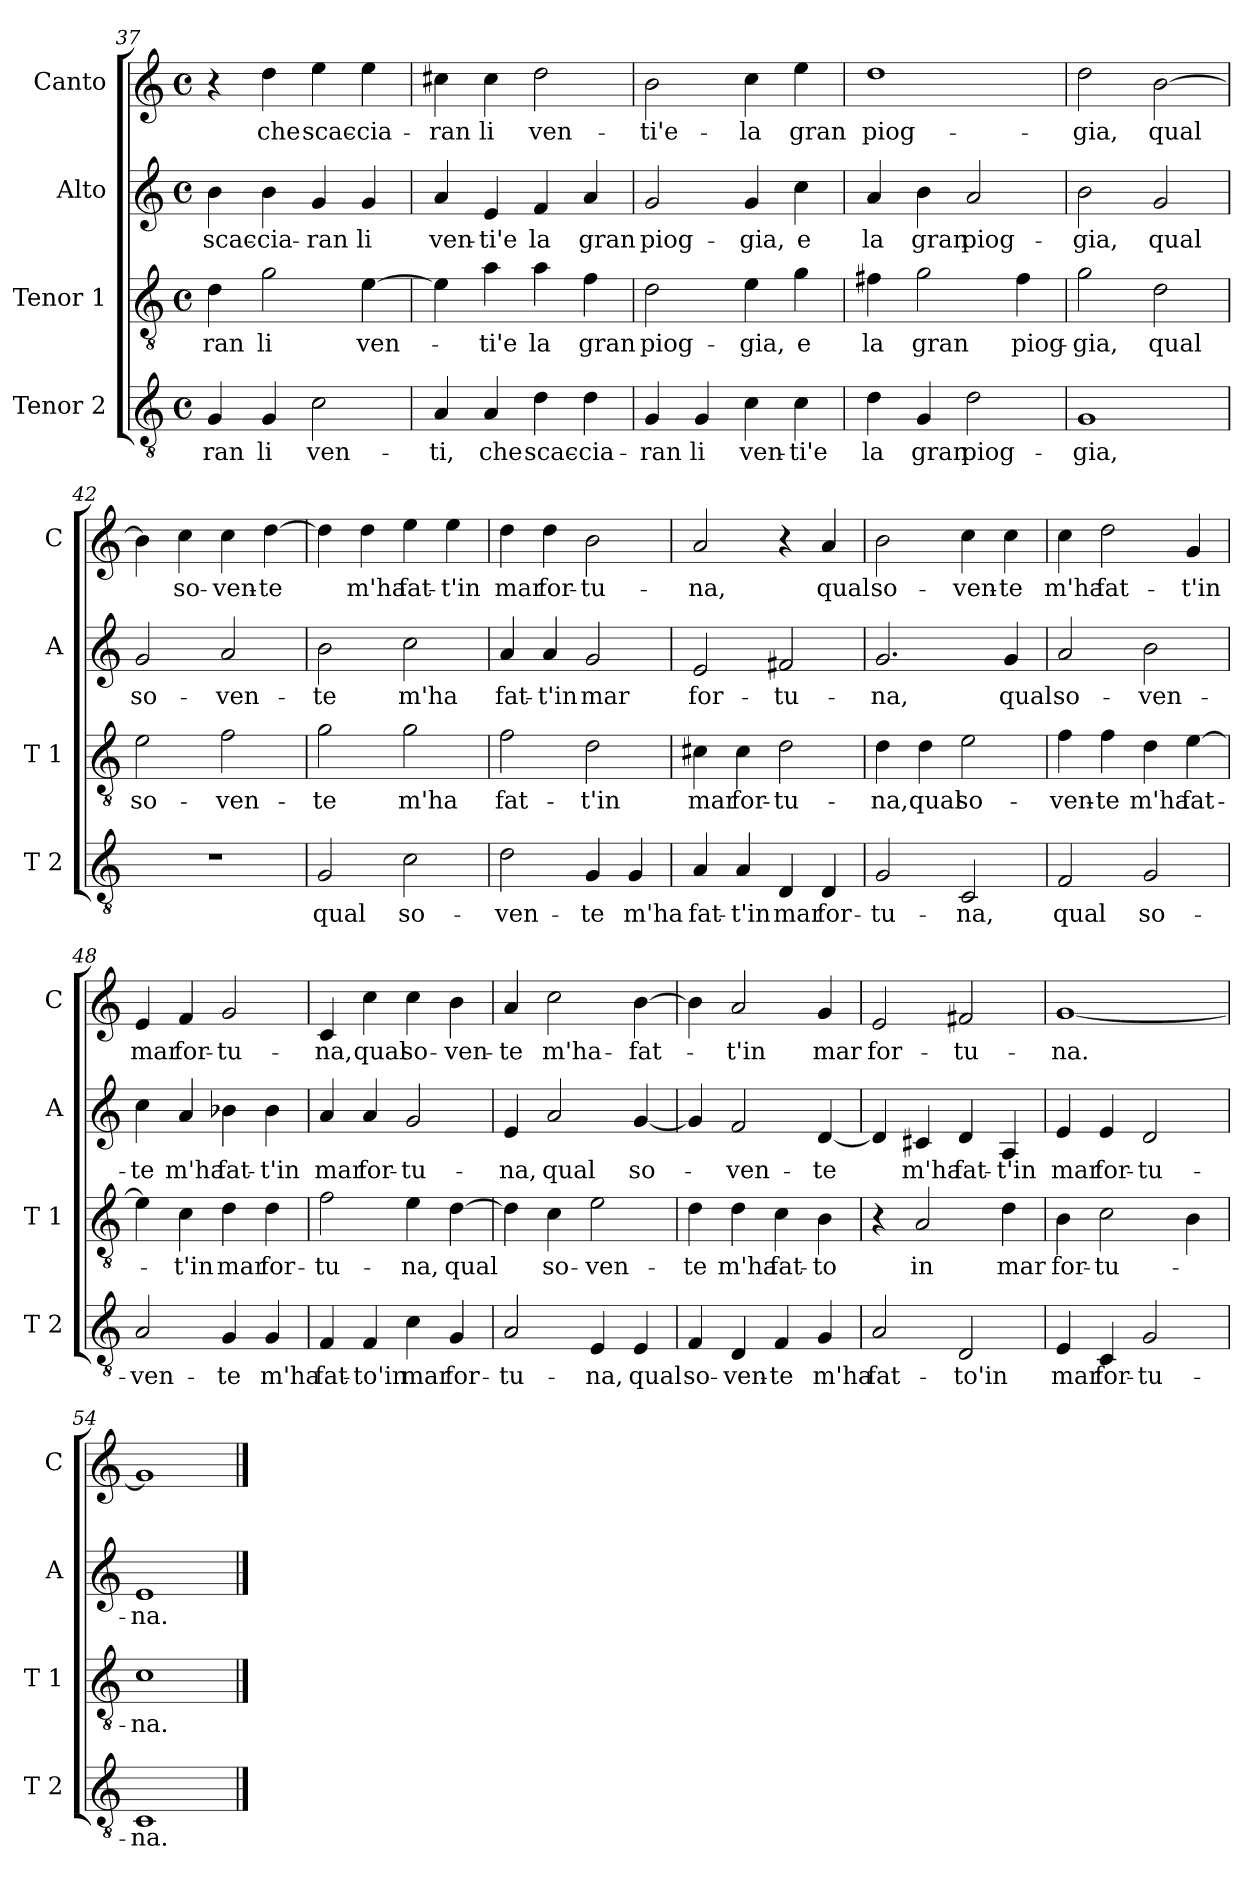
**kern	**text	**kern	**text	**kern	**text	**kern	**text
*part4	*part4	*part3	*part3	*part2	*part2	*part1	*part1
*staff4	*staff4	*staff3	*staff3	*staff2	*staff2	*staff1	*staff1
*I"Tenor 2	*	*I"Tenor 1	*	*I"Alto	*	*I"Canto	*
*I'T 2	*	*I'T 1	*	*I'A	*	*I'C	*
!!LO:PB:g=z
*clefGv2	*	*clefGv2	*	*clefG2	*	*clefG2	*
*k[]	*	*k[]	*	*k[]	*	*k[]	*
*C:	*	*C:	*	*C:	*	*C:	*
*M4/4	*	*M4/4	*	*M4/4	*	*M4/4	*
*met(c)	*	*met(c)	*	*met(c)	*	*met(c)	*
=37	=37	=37	=37	=37	=37	=37	=37
!	!LO:LY:b	!	!LO:LY:b	!	!LO:LY:b	!	!
4G/	-ran	4d\	-ran	4b\	scac-	4r	.
!	!LO:LY:b	!	!LO:LY:b	!	!LO:LY:b	!	!LO:LY:b
4G/	li	2g\	li	4b\	-cia-	4dd\	che
!	!LO:LY:b	!	!	!	!LO:LY:b	!	!LO:LY:b
2c\	ven-	.	.	4g/	-ran	4ee\	scac-
!	!	!	!LO:LY:b	!	!LO:LY:b	!	!LO:LY:b
.	.	[4e\	ven-	4g/	li	4ee\	-cia-
=38	=38	=38	=38	=38	=38	=38	=38
!	!LO:LY:b	!	!	!	!LO:LY:b	!	!LO:LY:b
4A/	-ti,	4e\]	.	4a/	ven-	4cc#X\	-ran
!	!LO:LY:b	!	!LO:LY:b	!	!LO:LY:b	!	!LO:LY:b
4A/	che	4a\	-ti'e	4e/	-ti'e	4cc#\	li
!	!LO:LY:b	!	!LO:LY:b	!	!LO:LY:b	!	!LO:LY:b
4d\	scac-	4a\	la	4f/	la	2dd\	ven-
!	!LO:LY:b	!	!LO:LY:b	!	!LO:LY:b	!	!
4d\	-cia-	4f\	gran	4a/	gran	.	.
=39	=39	=39	=39	=39	=39	=39	=39
!	!LO:LY:b	!	!LO:LY:b	!	!LO:LY:b	!	!LO:LY:b
4G/	-ran	2d\	piog-	2g/	piog-	2b\	-ti'e-
!	!LO:LY:b	!	!	!	!	!	!
4G/	li	.	.	.	.	.	.
!	!LO:LY:b	!	!LO:LY:b	!	!LO:LY:b	!	!LO:LY:b
4c\	ven-	4e\	-gia,	4g/	-gia,	4cc\	-la
!	!LO:LY:b	!	!LO:LY:b	!	!LO:LY:b	!	!LO:LY:b
4c\	-ti'e	4g\	e	4cc\	e	4ee\	gran
=40	=40	=40	=40	=40	=40	=40	=40
!	!LO:LY:b	!	!LO:LY:b	!	!LO:LY:b	!	!LO:LY:b
4d\	la	4f#X\	la	4a/	la	1dd	piog-
!	!LO:LY:b	!	!LO:LY:b	!	!LO:LY:b	!	!
4G/	gran	2g\	gran	4b\	gran	.	.
!	!LO:LY:b	!	!	!	!LO:LY:b	!	!
2d\	piog-	.	.	2a/	piog-	.	.
!	!	!	!LO:LY:b	!	!	!	!
.	.	4f#\	piog-	.	.	.	.
=41	=41	=41	=41	=41	=41	=41	=41
!	!LO:LY:b	!	!LO:LY:b	!	!LO:LY:b	!	!LO:LY:b
1G	-gia,	2g\	-gia,	2b\	-gia,	2dd\	-gia,
!	!	!	!LO:LY:b	!	!LO:LY:b	!	!LO:LY:b
.	.	2d\	qual	2g/	qual	[2b\	qual
=42	=42	=42	=42	=42	=42	=42	=42
!	!	!	!LO:LY:b	!	!LO:LY:b	!	!
1r	.	2e\	so-	2g/	so-	4b\]	.
!	!	!	!	!	!	!	!LO:LY:b
.	.	.	.	.	.	4cc\	so-
!	!	!	!LO:LY:b	!	!LO:LY:b	!	!LO:LY:b
.	.	2f\	-ven-	2a/	-ven-	4cc\	-ven-
!	!	!	!	!	!	!	!LO:LY:b
.	.	.	.	.	.	[4dd\	-te
!!LO:LB:g=z
=43	=43	=43	=43	=43	=43	=43	=43
!	!LO:LY:b	!	!LO:LY:b	!	!LO:LY:b	!	!
2G/	qual	2g\	-te	2b\	-te	4dd\]	.
!	!	!	!	!	!	!	!LO:LY:b
.	.	.	.	.	.	4dd\	m'ha
!	!LO:LY:b	!	!LO:LY:b	!	!LO:LY:b	!	!LO:LY:b
2c\	so-	2g\	m'ha	2cc\	m'ha	4ee\	fat-
!	!	!	!	!	!	!	!LO:LY:b
.	.	.	.	.	.	4ee\	-t'in
=44	=44	=44	=44	=44	=44	=44	=44
!	!LO:LY:b	!	!LO:LY:b	!	!LO:LY:b	!	!LO:LY:b
2d\	-ven-	2f\	fat-	4a/	fat-	4dd\	mar
!	!	!	!	!	!LO:LY:b	!	!LO:LY:b
.	.	.	.	4a/	-t'in	4dd\	for-
!	!LO:LY:b	!	!LO:LY:b	!	!LO:LY:b	!	!LO:LY:b
4G/	-te	2d\	-t'in	2g/	mar	2b\	-tu-
!	!LO:LY:b	!	!	!	!	!	!
4G/	m'ha	.	.	.	.	.	.
=45	=45	=45	=45	=45	=45	=45	=45
!	!LO:LY:b	!	!LO:LY:b	!	!LO:LY:b	!	!LO:LY:b
4A/	fat-	4c#X\	mar	2e/	for-	2a/	-na,
!	!LO:LY:b	!	!LO:LY:b	!	!	!	!
4A/	-t'in	4c#\	for-	.	.	.	.
!	!LO:LY:b	!	!LO:LY:b	!	!LO:LY:b	!	!
4D/	mar	2d\	-tu-	2f#X/	-tu-	4r	.
!	!LO:LY:b	!	!	!	!	!	!LO:LY:b
4D/	for-	.	.	.	.	4a/	qual
=46	=46	=46	=46	=46	=46	=46	=46
!	!LO:LY:b	!	!LO:LY:b	!	!LO:LY:b	!	!LO:LY:b
2G/	-tu-	4d\	-na,	2.g/	-na,	2b\	so-
!	!	!	!LO:LY:b	!	!	!	!
.	.	4d\	qual	.	.	.	.
!	!LO:LY:b	!	!LO:LY:b	!	!	!	!LO:LY:b
2C/	-na,	2e\	so-	.	.	4cc\	-ven-
!	!	!	!	!	!LO:LY:b	!	!LO:LY:b
.	.	.	.	4g/	qual	4cc\	-te
=47	=47	=47	=47	=47	=47	=47	=47
!	!LO:LY:b	!	!LO:LY:b	!	!LO:LY:b	!	!LO:LY:b
2F/	qual	4f\	-ven-	2a/	so-	4cc\	m'ha
!	!	!	!LO:LY:b	!	!	!	!LO:LY:b
.	.	4f\	-te	.	.	2dd\	fat-
!	!LO:LY:b	!	!LO:LY:b	!	!LO:LY:b	!	!
2G/	so-	4d\	m'ha	2b\	-ven-	.	.
!	!	!	!LO:LY:b	!	!	!	!LO:LY:b
.	.	[4e\	fat-	.	.	4g/	-t'in
=48	=48	=48	=48	=48	=48	=48	=48
!	!LO:LY:b	!	!	!	!LO:LY:b	!	!LO:LY:b
2A/	-ven-	4e\]	.	4cc\	-te	4e/	mar
!	!	!	!LO:LY:b	!	!LO:LY:b	!	!LO:LY:b
.	.	4c\	-t'in	4a/	m'ha	4f/	for-
!	!LO:LY:b	!	!LO:LY:b	!	!LO:LY:b	!	!LO:LY:b
4G/	-te	4d\	mar	4b-X\	fat-	2g/	-tu-
!	!LO:LY:b	!	!LO:LY:b	!	!LO:LY:b	!	!
4G/	m'ha	4d\	for-	4b-\	-t'in	.	.
!!LO:LB:g=z
=49	=49	=49	=49	=49	=49	=49	=49
!	!LO:LY:b	!	!LO:LY:b	!	!LO:LY:b	!	!LO:LY:b
4F/	fat-	2f\	-tu-	4a/	mar	4c/	-na,
!	!LO:LY:b	!	!	!	!LO:LY:b	!	!LO:LY:b
4F/	-to'in	.	.	4a/	for-	4cc\	qual
!	!LO:LY:b	!	!LO:LY:b	!	!LO:LY:b	!	!LO:LY:b
4c\	mar	4e\	-na,	2g/	-tu-	4cc\	so-
!	!LO:LY:b	!	!LO:LY:b	!	!	!	!LO:LY:b
4G/	for-	[4d\	qual	.	.	4b\	-ven-
=50	=50	=50	=50	=50	=50	=50	=50
!	!LO:LY:b	!	!	!	!LO:LY:b	!	!LO:LY:b
2A/	-tu-	4d\]	.	4e/	-na,	4a/	-te
!	!	!	!LO:LY:b	!	!LO:LY:b	!	!LO:LY:b
.	.	4c\	so-	2a/	qual	2cc\	m'ha-
!	!LO:LY:b	!	!LO:LY:b	!	!	!	!
4E/	-na,	2e\	-ven-	.	.	.	.
!	!LO:LY:b	!	!	!	!LO:LY:b	!	!LO:LY:b
4E/	qual	.	.	[4g/	so-	[4b\	-fat-
=51	=51	=51	=51	=51	=51	=51	=51
!	!LO:LY:b	!	!LO:LY:b	!	!	!	!
4F/	so-	4d\	-te	4g/]	.	4b\]	.
!	!LO:LY:b	!	!LO:LY:b	!	!LO:LY:b	!	!LO:LY:b
4D/	-ven-	4d\	m'ha	2f/	-ven-	2a/	-t'in
!	!LO:LY:b	!	!LO:LY:b	!	!	!	!
4F/	-te	4c\	fat-	.	.	.	.
!	!LO:LY:b	!	!LO:LY:b	!	!LO:LY:b	!	!LO:LY:b
4G/	m'ha	4B\	-to	[4d/	-te	4g/	mar
=52	=52	=52	=52	=52	=52	=52	=52
!	!LO:LY:b	!	!	!	!	!	!LO:LY:b
2A/	fat-	4r	.	4d/]	.	2e/	for-
!	!	!	!LO:LY:b	!	!LO:LY:b	!	!
.	.	2A/	in	4c#X/	m'ha	.	.
!	!LO:LY:b	!	!	!	!LO:LY:b	!	!LO:LY:b
2D/	-to'in	.	.	4d/	fat-	2f#X/	-tu-
!	!	!	!LO:LY:b	!	!LO:LY:b	!	!
.	.	4d\	mar	4A/	-t'in	.	.
=53	=53	=53	=53	=53	=53	=53	=53
!	!LO:LY:b	!	!LO:LY:b	!	!LO:LY:b	!	!LO:LY:b
4E/	mar	4B\	for-	4e/	mar	[1g	-na.
!	!LO:LY:b	!	!LO:LY:b	!	!LO:LY:b	!	!
4C/	for-	2c\	-tu-	4e/	for-	.	.
!	!LO:LY:b	!	!	!	!LO:LY:b	!	!
2G/	-tu-	.	.	2d/	-tu-	.	.
.	.	4B\	.	.	.	.	.
=54	=54	=54	=54	=54	=54	=54	=54
!	!LO:LY:b	!	!LO:LY:b	!	!LO:LY:b	!	!
1C	-na.	1c	-na.	1e	-na.	1g]	.
==	==	==	==	==	==	==	==
*-	*-	*-	*-	*-	*-	*-	*-
